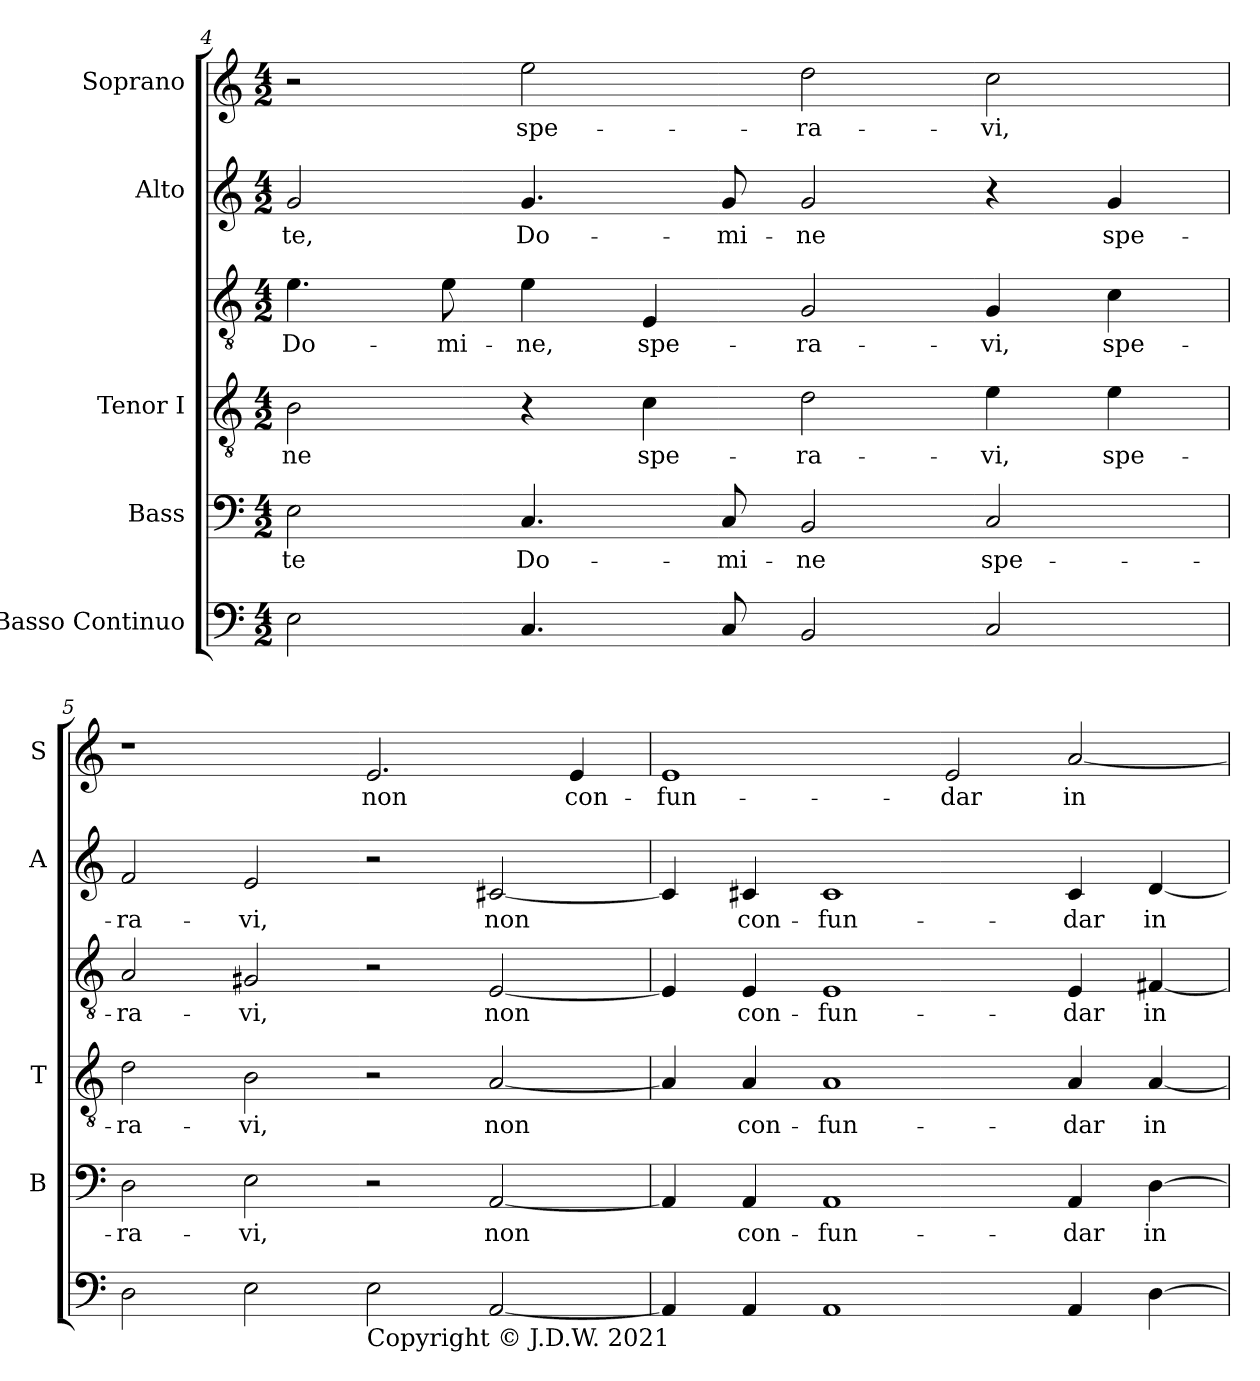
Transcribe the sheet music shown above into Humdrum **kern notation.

**kern	**kern	**text	**kern	**text	**kern	**text	**kern	**text	**kern	**text
*part5	*part4	*part4	*part3	*part3	*part3	*part3	*part2	*part2	*part1	*part1
*staff6	*staff5	*staff5	*staff4	*staff4	*staff3	*staff3	*staff2	*staff2	*staff1	*staff1
*I"Basso Continuo	*I"Bass	*	*I"Tenor I	*	*	*	*I"Alto	*	*I"Soprano	*
*	*I'B	*	*I'T	*	*	*	*I'A	*	*I'S	*
!!LO:LB:g=z
*clefF4	*clefF4	*	*clefGv2	*	*clefGv2	*	*clefG2	*	*clefG2	*
*	*ITrd7c12	*	*	*	*	*	*	*	*	*
*k[]	*k[]	*	*k[]	*	*k[]	*	*k[]	*	*k[]	*
*C:	*C:	*	*C:	*	*C:	*	*C:	*	*C:	*
*M4/2	*M4/2	*	*M4/2	*	*M4/2	*	*M4/2	*	*M4/2	*
=4	=4	=4	=4	=4	=4	=4	=4	=4	=4	=4
!	!	!LO:LY:b:color=#000000	!	!	!	!	!	!	!	!
!	!	!	!	!LO:LY:b:color=#000000	!	!	!	!	!	!
!	!	!	!	!	!	!LO:LY:b:color=#000000	!	!	!	!
!	!	!	!	!	!	!	!	!LO:LY:b:color=#000000	!	!
2Ei\	2EEi\	te	2Bi\	-ne	4.ei\	Do-	2gi/	te,	2r	.
!	!	!	!	!	!	!LO:LY:b:color=#000000	!	!	!	!
.	.	.	.	.	8ei\	-mi-	.	.	.	.
!	!	!LO:LY:b:color=#000000	!	!	!	!	!	!	!	!
!	!	!	!	!	!	!LO:LY:b:color=#000000	!	!	!	!
!	!	!	!	!	!	!	!	!LO:LY:b:color=#000000	!	!
!	!	!	!	!	!	!	!	!	!	!LO:LY:b:color=#000000
4.Ci/	4.CCi/	Do-	4r	.	4ei\	-ne,	4.gi/	Do-	2eei\	spe-
!	!	!	!	!LO:LY:b:color=#000000	!	!	!	!	!	!
!	!	!	!	!	!	!LO:LY:b:color=#000000	!	!	!	!
.	.	.	4ci\	spe-	4Ei/	spe-	.	.	.	.
!	!	!LO:LY:b:color=#000000	!	!	!	!	!	!	!	!
!	!	!	!	!	!	!	!	!LO:LY:b:color=#000000	!	!
8Ci/	8CCi/	-mi-	.	.	.	.	8gi/	-mi-	.	.
!	!	!LO:LY:b:color=#000000	!	!	!	!	!	!	!	!
!	!	!	!	!LO:LY:b:color=#000000	!	!	!	!	!	!
!	!	!	!	!	!	!LO:LY:b:color=#000000	!	!	!	!
!	!	!	!	!	!	!	!	!LO:LY:b:color=#000000	!	!
!	!	!	!	!	!	!	!	!	!	!LO:LY:b:color=#000000
2BBi/	2BBBi/	-ne	2di\	-ra-	2Gi/	-ra-	2gi/	-ne	2ddi\	-ra-
!	!	!LO:LY:b:color=#000000	!	!	!	!	!	!	!	!
!	!	!	!	!LO:LY:b:color=#000000	!	!	!	!	!	!
!	!	!	!	!	!	!LO:LY:b:color=#000000	!	!	!	!
!	!	!	!	!	!	!	!	!	!	!LO:LY:b:color=#000000
2Ci/	2CCi/	spe-	4ei\	-vi,	4Gi/	-vi,	4r	.	2cci\	-vi,
!	!	!	!	!LO:LY:b:color=#000000	!	!	!	!	!	!
!	!	!	!	!	!	!LO:LY:b:color=#000000	!	!	!	!
!	!	!	!	!	!	!	!	!LO:LY:b:color=#000000	!	!
.	.	.	4ei\	spe-	4ci\	spe-	4gi/	spe-	.	.
=5	=5	=5	=5	=5	=5	=5	=5	=5	=5	=5
!	!	!LO:LY:b:color=#000000	!	!	!	!	!	!	!	!
!	!	!	!	!LO:LY:b:color=#000000	!	!	!	!	!	!
!	!	!	!	!	!	!LO:LY:b:color=#000000	!	!	!	!
!	!	!	!	!	!	!	!	!LO:LY:b:color=#000000	!	!
2Di\	2DDi\	-ra-	2di\	-ra-	2Ai/	-ra-	2fi/	-ra-	1r	.
!	!	!LO:LY:b:color=#000000	!	!	!	!	!	!	!	!
!	!	!	!	!LO:LY:b:color=#000000	!	!	!	!	!	!
!	!	!	!	!	!	!LO:LY:b:color=#000000	!	!	!	!
!	!	!	!	!	!	!	!	!LO:LY:b:color=#000000	!	!
2Ei\	2EEi\	-vi,	2Bi\	-vi,	2G#Xi/	-vi,	2ei/	-vi,	.	.
!LO:TX:b:t=Copyright © J.D.W. 2021	!	!	!	!	!	!	!	!	!	!
!	!	!	!	!	!	!	!	!	!	!LO:LY:b:color=#000000
2Ei\	2r	.	2r	.	2r	.	2r	.	2.ei/	non
!	!	!LO:LY:b:color=#000000	!	!	!	!	!	!	!	!
!	!	!	!	!LO:LY:b:color=#000000	!	!	!	!	!	!
!	!	!	!	!	!	!LO:LY:b:color=#000000	!	!	!	!
!	!	!	!	!	!	!	!	!LO:LY:b:color=#000000	!	!
[<2AAi/	[<2AAAi/	non	[<2Ai/	non	[<2Ei/	non	[<2c#Xi/	non	.	.
!	!	!	!	!	!	!	!	!	!	!LO:LY:b:color=#000000
.	.	.	.	.	.	.	.	.	4ei/	con-
=6	=6	=6	=6	=6	=6	=6	=6	=6	=6	=6
!	!	!	!	!	!	!	!	!	!	!LO:LY:b:color=#000000
4AAi/]	4AAAi/]	.	4Ai/]	.	4Ei/]	.	4c#i/]	.	1ei	-fun-
!	!	!LO:LY:b:color=#000000	!	!	!	!	!	!	!	!
!	!	!	!	!LO:LY:b:color=#000000	!	!	!	!	!	!
!	!	!	!	!	!	!LO:LY:b:color=#000000	!	!	!	!
!	!	!	!	!	!	!	!	!LO:LY:b:color=#000000	!	!
4AAi/	4AAAi/	con-	4Ai/	con-	4Ei/	con-	4c#Xi/	con-	.	.
!	!	!LO:LY:b:color=#000000	!	!	!	!	!	!	!	!
!	!	!	!	!LO:LY:b:color=#000000	!	!	!	!	!	!
!	!	!	!	!	!	!LO:LY:b:color=#000000	!	!	!	!
!	!	!	!	!	!	!	!	!LO:LY:b:color=#000000	!	!
1AAi	1AAAi	-fun-	1Ai	-fun-	1Ei	-fun-	1c#i	-fun-	.	.
!	!	!	!	!	!	!	!	!	!	!LO:LY:b:color=#000000
.	.	.	.	.	.	.	.	.	2ei/	-dar
!	!	!LO:LY:b:color=#000000	!	!	!	!	!	!	!	!
!	!	!	!	!LO:LY:b:color=#000000	!	!	!	!	!	!
!	!	!	!	!	!	!LO:LY:b:color=#000000	!	!	!	!
!	!	!	!	!	!	!	!	!LO:LY:b:color=#000000	!	!
!	!	!	!	!	!	!	!	!	!	!LO:LY:b:color=#000000
4AAi/	4AAAi/	-dar	4Ai/	-dar	4Ei/	-dar	4c#i/	-dar	[<2ai/	in
!	!	!LO:LY:b:color=#000000	!	!	!	!	!	!	!	!
!	!	!	!	!LO:LY:b:color=#000000	!	!	!	!	!	!
!	!	!	!	!	!	!LO:LY:b:color=#000000	!	!	!	!
!	!	!	!	!	!	!	!	!LO:LY:b:color=#000000	!	!
[>4Di\	[>4DDi\	in	[<4Ai/	in	[<4F#Xi/	in	[<4di/	in	.	.
=	=	=	=	=	=	=	=	=	=	=
*-	*-	*-	*-	*-	*-	*-	*-	*-	*-	*-
